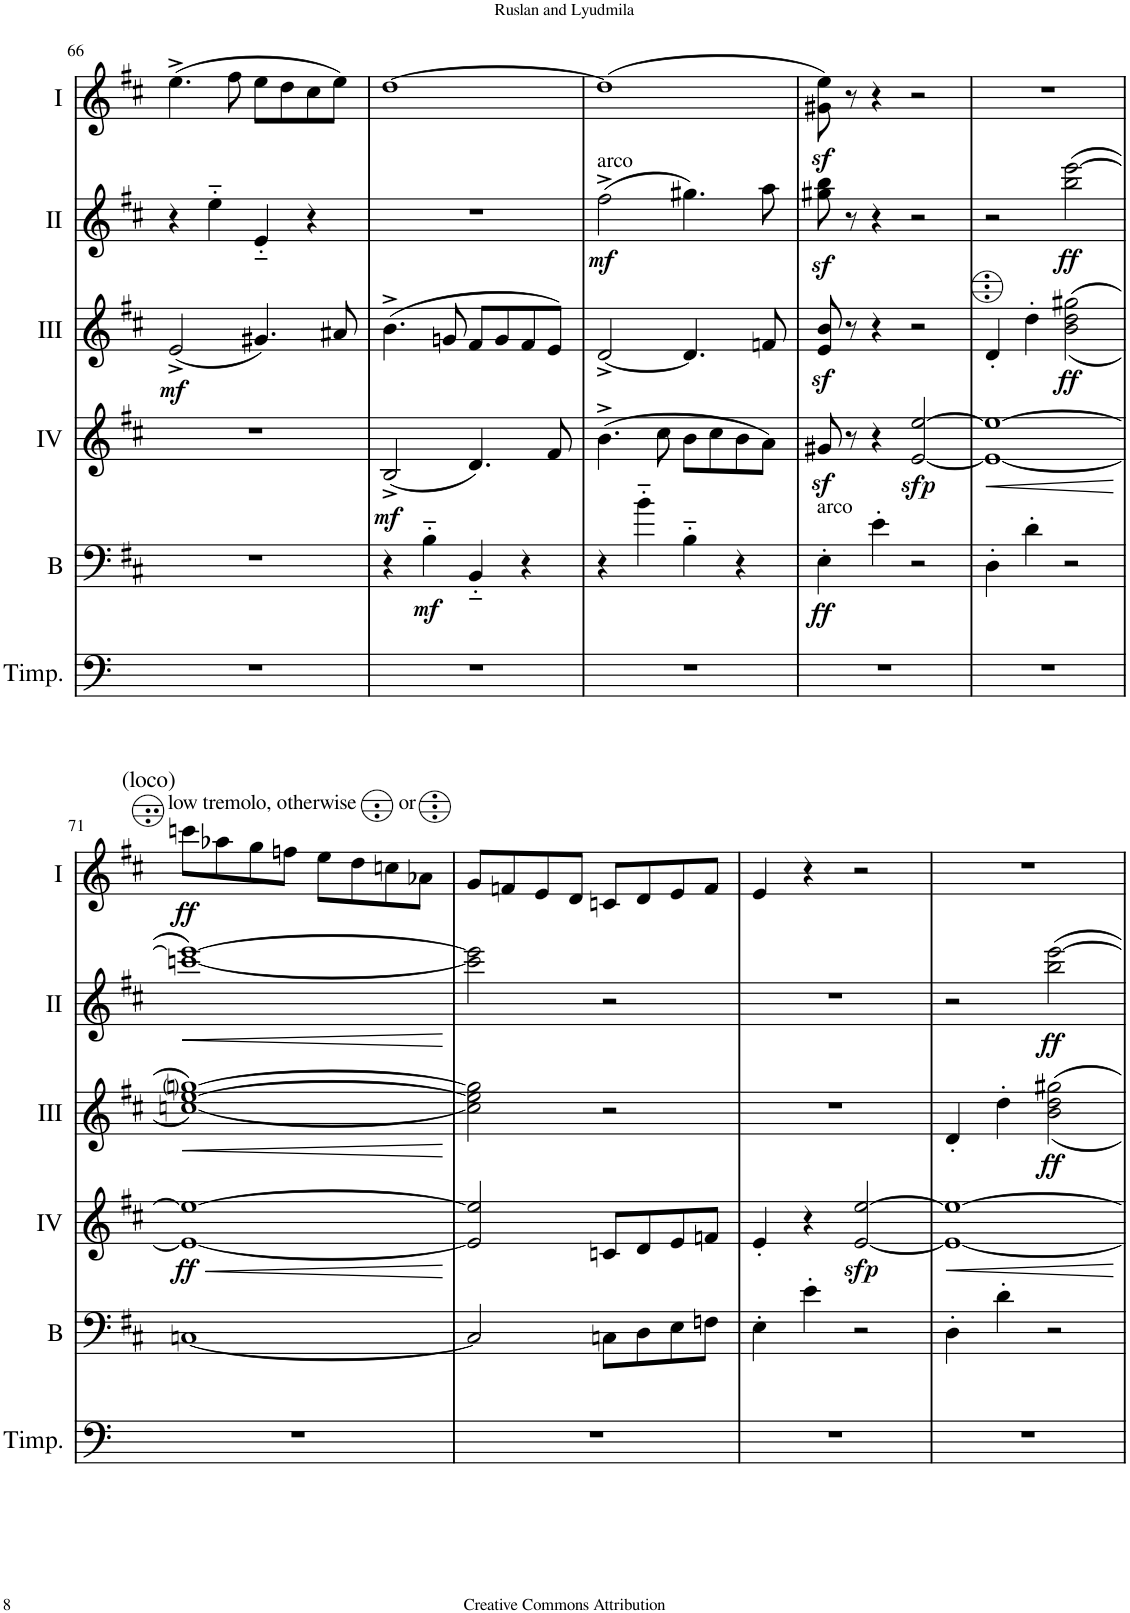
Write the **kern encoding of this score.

**kern	**kern	**dynam	**kern	**dynam	**kern	**dynam	**kern	**dynam	**kern	**dynam
*part6	*part5	*part5	*part4	*part4	*part3	*part3	*part2	*part2	*part1	*part1
*staff6	*staff5	*staff5	*staff4	*staff4	*staff3	*staff3	*staff2	*staff2	*staff1	*staff1
*I"Timpani	*I"Bass	*	*I"Acc. 4	*	*I"Acc. 3	*	*I"Acc. 2	*	*I"Acc. 1	*
*I'Timp.	*I'B	*	*	*	*	*	*	*	*	*
!!LO:PB:g=z
*clefF4	*clefF4	*	*clefG2	*	*clefG2	*	*clefG2	*	*clefG2	*
*	*Trd7c12	*	*Trd7c12	*	*Trd7c12	*	*	*	*	*
*k[f#c#]	*k[f#c#]	*	*k[f#c#]	*	*k[f#c#]	*	*k[f#c#]	*	*k[f#c#]	*
*M2/2	*M2/2	*	*M2/2	*	*M2/2	*	*M2/2	*	*M2/2	*
*met(c|)	*met(c|)	*	*met(c|)	*	*met(c|)	*	*met(c|)	*	*met(c|)	*
=66	=66	=66	=66	=66	=66	=66	=66	=66	=66	=66
!	!	!	!	!	!	!LO:DY:b	!	!	!	!
1r	1r	.	1r	.	(2ee^/	mf	4r	.	(4.ee^\	.
.	.	.	.	.	.	.	4ee'~\	.	.	.
.	.	.	.	.	.	.	.	.	8ff#\	.
.	.	.	.	.	4.gg#X/)	.	4e'~/	.	8ee\L	.
.	.	.	.	.	.	.	.	.	8dd\	.
.	.	.	.	.	.	.	4r	.	8cc#\	.
.	.	.	.	.	8aa#X/	.	.	.	8ee\J)	.
=67	=67	=67	=67	=67	=67	=67	=67	=67	=67	=67
!	!	!	!	!LO:DY:b	!	!	!	!	!	!
1r	4r	.	(2B^/	mf	(4.bb^\	.	1r	.	[1dd	.
!	!	!LO:DY:b	!	!	!	!	!	!	!	!
.	4B'~\	mf	.	.	.	.	.	.	.	.
.	.	.	.	.	8ggn/	.	.	.	.	.
.	4BB'~/	.	4.d/)	.	8ff#/L	.	.	.	.	.
.	.	.	.	.	8gg/	.	.	.	.	.
.	4r	.	.	.	8ff#/	.	.	.	.	.
.	.	.	8f#/	.	8ee/J)	.	.	.	.	.
=68	=68	=68	=68	=68	=68	=68	=68	=68	=68	=68
!	!	!	!	!	!	!	!LO:TX:a:t=arco	!	!	!
!	!	!	!	!	!	!	!	!LO:DY:b	!	!
1r	4r	.	(4.b^\	.	[2dd^/	.	(2ff#^\	mf	(1dd]	.
.	4b'~\	.	.	.	.	.	.	.	.	.
.	.	.	8cc#\	.	.	.	.	.	.	.
.	4B'~\	.	8b\L	.	4.dd/]	.	4.gg#X\)	.	.	.
.	.	.	8cc#\	.	.	.	.	.	.	.
.	4r	.	8b\	.	.	.	.	.	.	.
.	.	.	8a\J)	.	8ffn/	.	8aa\	.	.	.
=69	=69	=69	=69	=69	=69	=69	=69	=69	=69	=69
!	!LO:TX:a:t=arco	!	!	!	!	!	!	!	!	!
!	!	!LO:DY:b	!	!	!	!	!	!	!	!
1r	4E'\	ff	8g#Xz</	.	8ee/z< 8bb/z<	.	8gg#X\z< 8bb\z<	.	8g#X\z< 8ee\z<)	.
.	.	.	8r	.	8r	.	8r	.	8r	.
.	4e'\	.	4r	.	4r	.	4r	.	4r	.
!	!	!	!	!LO:DY:b	!	!	!	!	!	!
.	2r	.	[2e/ [2ee/	sfp	2r	.	2r	.	2r	.
=70	=70	=70	=70	=70	=70	=70	=70	=70	=70	=70
!	!	!	!	!LO:HP:b	!	!	!	!	!	!
1r	4D'\	.	1e_ 1ee_	<	4d'/	.	2r	.	1r	.
.	4d'\	.	.	.	4dd'\	.	.	.	.	.
!	!	!	!	!	!	!LO:DY:b	!	!LO:DY:b	!	!
.	2r	.	.	.	((<2b\ 2dd\ 2gg#X\	ff	(2bb\ [2eee\	ff	.	.
.	.	.	.	[	.	.	.	.	.	.
!!LO:LB:g=z
=71	=71	=71	=71	=71	=71	=71	=71	=71	=71	=71
!	!	!	!	!	!	!	!	!	!LO:TX:a:t=low tremolo, otherwise        or	!
!	!	!	!	!	!	!	!	!	!LO:TX:a:t=(loco)	!
!	!	!	!	!LO:HP:b	!	!LO:HP:b	!	!LO:HP:b	!	!
!	!	!	!	!LO:DY:n=1:b	!	!	!	!	!	!LO:DY:b
1r	[1Cn	.	1e_ 1ee_	< ff	[1ccn [1ee [1ggni))	<	[1cccn 1eee_)	<	8cccn\L	ff
.	.	.	.	.	.	.	.	.	8aa-X\	.
.	.	.	.	.	.	.	.	.	8gg\	.
.	.	.	.	.	.	.	.	.	8ffn\J	.
.	.	.	.	.	.	.	.	.	8ee\L	.
.	.	.	.	.	.	.	.	.	8dd\	.
.	.	.	.	.	.	.	.	.	8ccn\	.
.	.	.	.	.	.	.	.	.	8a-X\J	.
.	.	.	.	[	.	[	.	[	.	.
=72	=72	=72	=72	=72	=72	=72	=72	=72	=72	=72
1r	2C/]	.	2e/] 2ee/]	.	2cc\] 2ee\] 2gg\]	.	2ccc\] 2eee\]	.	8g/L	.
.	.	.	.	.	.	.	.	.	8fn/	.
.	.	.	.	.	.	.	.	.	8e/	.
.	.	.	.	.	.	.	.	.	8d/J	.
.	8Cn\L	.	8cn/L	.	2r	.	2r	.	8cn/L	.
.	8D\	.	8d/	.	.	.	.	.	8d/	.
.	8E\	.	8e/	.	.	.	.	.	8e/	.
.	8Fn\J	.	8fn/J	.	.	.	.	.	8f/J	.
=73	=73	=73	=73	=73	=73	=73	=73	=73	=73	=73
1r	4E'\	.	4e'/	.	1r	.	1r	.	4e/	.
.	4e'\	.	4r	.	.	.	.	.	4r	.
!	!	!	!	!LO:DY:b	!	!	!	!	!	!
.	2r	.	[2e/ [2ee/	sfp	.	.	.	.	2r	.
=74	=74	=74	=74	=74	=74	=74	=74	=74	=74	=74
!	!	!	!	!LO:HP:b	!	!	!	!	!	!
1r	4D'\	.	1e_ 1ee_	<	4d'/	.	2r	.	1r	.
.	4d'\	.	.	.	4dd'\	.	.	.	.	.
!	!	!	!	!	!	!LO:DY:b	!	!LO:DY:b	!	!
.	2r	.	.	.	2b\ 2dd\ 2gg#X\	ff	2bb\ [2eee\	ff	.	.
.	.	.	.	[	.	.	.	.	.	.
=	=	=	=	=	=	=	=	=	=	=
*-	*-	*-	*-	*-	*-	*-	*-	*-	*-	*-
